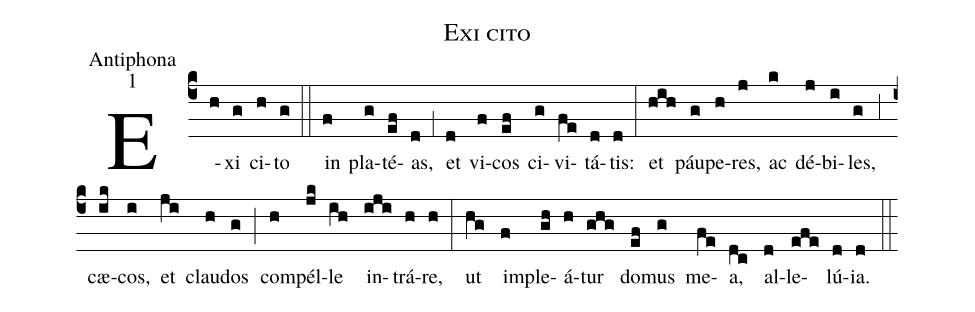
name:Exi cito;
office-part:Antiphona;
mode:1;
%%
(c4) E(h)xi(g) ci(h)to(g) (::)
in(f) pla(g)té(ef)as,(d) (,1) et(d) vi(f)cos(ef) ci(g)vi(fe)tá(d)tis:(d) (:)
et(hih) páu(g)pe(h)res,(j) ac(k) dé(j)bi(i)les,(g) (,3) cæ(ik)cos,(i) et(ji) clau(h)dos(g) (;) com(h)pél(jk)le(ih) in(iji)trá(h)re,(h) (:)
ut(hg) im(f)ple(gh)á(h)tur(ghg) do(ef)mus(g) me(fe)a,(dc) al(d)le(efe)lú(d)ia.(d) (::)
